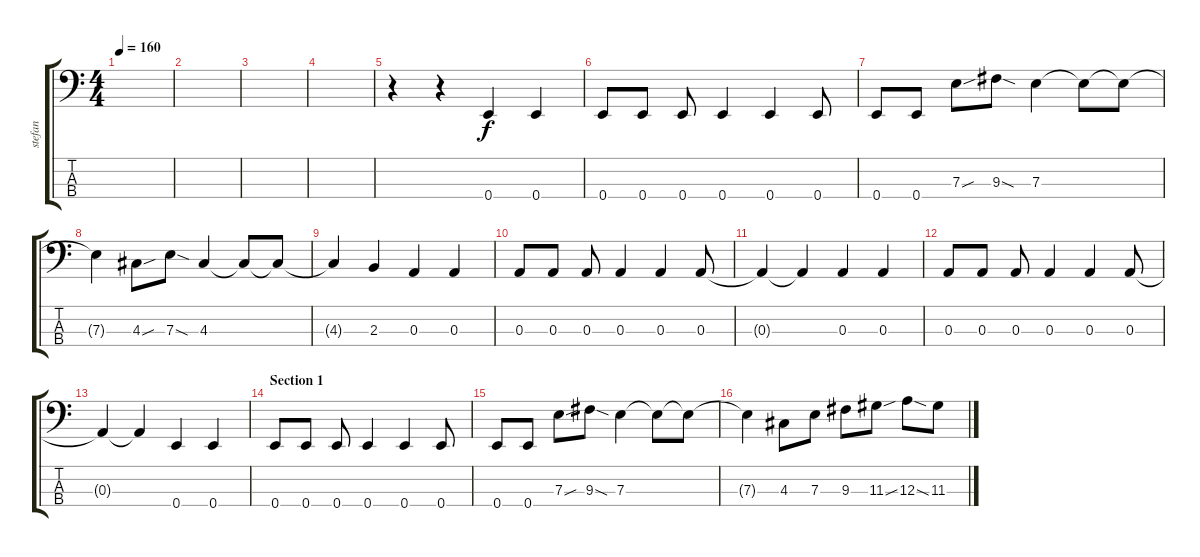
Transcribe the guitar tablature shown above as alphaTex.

\track ("stefan" "stefan") {instrument electricbassfinger}
\staff {score tabs}
\tuning (G2 D2 A1 E1) {hide}
\ts (4 4)
\tempo 160
\clef f4
\ks c
|
|
|
|
r.4 r.4 0.4.4 0.4.4 |
0.4.8 0.4.8 0.4.8 0.4.4 0.4.4 0.4.8 |
0.4.8 0.4.8 7.3{sou}.8 9.3{sod}.8 7.3.4 7.3{t}.8 7.3{t}.8 |
7.3{t}.4 4.3{sou}.8 7.3{sod}.8 4.3.4 4.3{t}.8 4.3{t}.8 |
4.3{t}.4 2.3.4 0.3.4 0.3.4 |
0.3.8 0.3.8 0.3.8 0.3.4 0.3.4 0.3.8 |
0.3{t}.4 0.3{t}.4 0.3.4 0.3.4 |
0.3.8 0.3.8 0.3.8 0.3.4 0.3.4 0.3.8 |
0.3{t}.4 0.3{t}.4 0.4.4 0.4.4 |
\section ("" "Section 1")
0.4.8 0.4.8 0.4.8 0.4.4 0.4.4 0.4.8 |
0.4.8 0.4.8 7.3{sou}.8 9.3{sod}.8 7.3.4 7.3{t}.8 7.3{t}.8 |
7.3{t}.4 4.3.8 7.3.8 9.3.8 11.3{sou}.8 12.3{sod}.8 11.3.8
